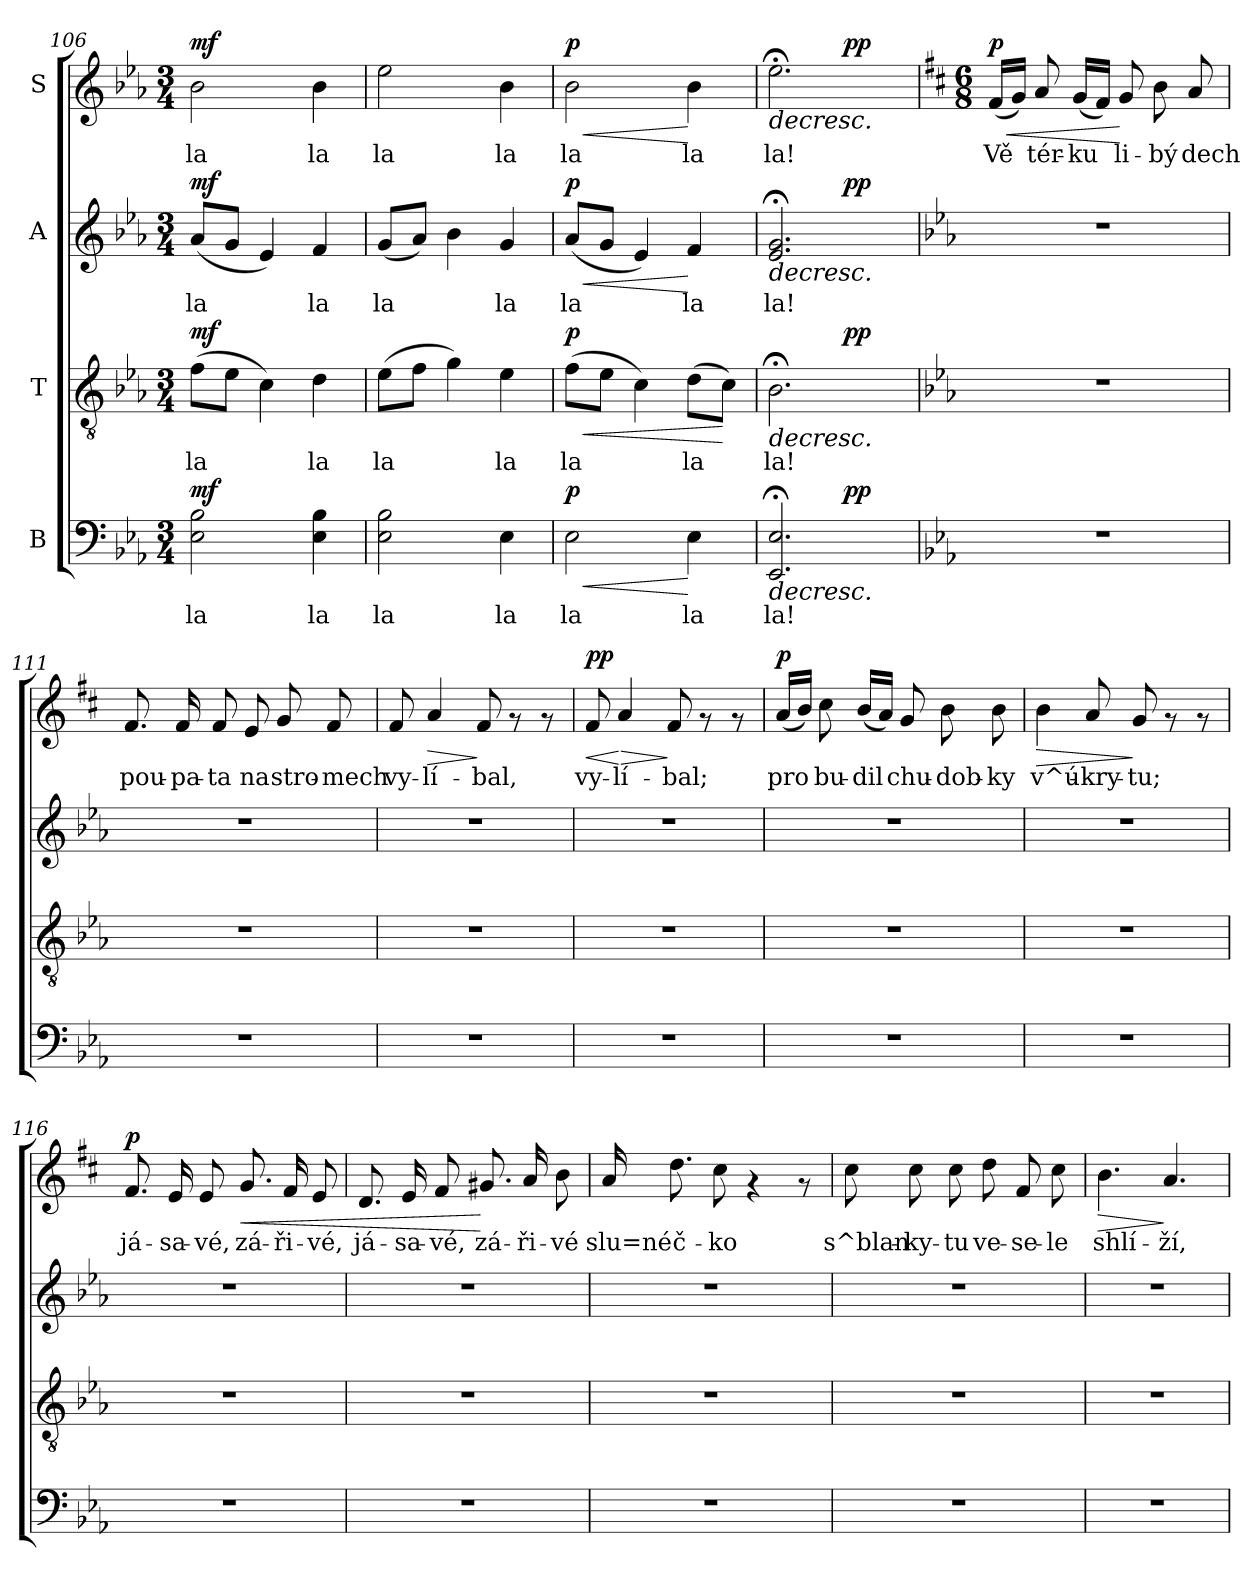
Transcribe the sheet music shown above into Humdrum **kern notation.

**kern	**text	**dynam	**kern	**text	**dynam	**kern	**text	**dynam	**kern	**text	**dynam
*part4	*part4	*part4	*part3	*part3	*part3	*part2	*part2	*part2	*part1	*part1	*part1
*staff4	*staff4	*staff4	*staff3	*staff3	*staff3	*staff2	*staff2	*staff2	*staff1	*staff1	*staff1
*I"B	*	*	*I"T	*	*	*I"A	*	*	*I"S	*	*
*clefF4	*	*	*clefGv2	*	*	*clefG2	*	*	*clefG2	*	*
*k[b-e-a-]	*	*	*k[b-e-a-]	*	*	*k[b-e-a-]	*	*	*k[b-e-a-]	*	*
*E-:	*	*	*E-:	*	*	*E-:	*	*	*E-:	*	*
*M3/4	*	*	*M3/4	*	*	*M3/4	*	*	*M3/4	*	*
=106	=106	=106	=106	=106	=106	=106	=106	=106	=106	=106	=106
!	!LO:LY:b:rj	!LO:DY:a	!	!LO:LY:b:rj	!LO:DY:a	!	!LO:LY:b:rj	!LO:DY:a	!	!LO:LY:b:rj	!LO:DY:a
2B-\ 2E-\	la	mf	(>8f\L	la	mf	(<8a-/L	la	mf	2b-\	la	mf
!	!	!	!	!LO:LY:b:rj	!	!	!LO:LY:b:rj	!	!	!	!
.	.	.	8e-\J	.	.	8g/J	.	.	.	.	.
!	!	!	!	!LO:LY:b:rj	!	!	!LO:LY:b:rj	!	!	!	!
.	.	.	4c\)	.	.	4e-/)	.	.	.	.	.
!	!LO:LY:b:rj	!	!	!LO:LY:b:rj	!	!	!LO:LY:b:rj	!	!	!LO:LY:b:rj	!
4B-\ 4E-\	la	.	4d\	la	.	4f/	la	.	4b-\	la	.
=107	=107	=107	=107	=107	=107	=107	=107	=107	=107	=107	=107
!	!LO:LY:b:rj	!	!	!LO:LY:b:rj	!	!	!LO:LY:b:rj	!	!	!LO:LY:b:rj	!
2B-\ 2E-\	la	.	(>8e-\L	la	.	(>8g/L	la	.	2ee-\	la	.
!	!	!	!	!LO:LY:b:rj	!	!	!LO:LY:b:rj	!	!	!	!
.	.	.	8f\J	.	.	8a-/J)	.	.	.	.	.
!	!	!	!	!LO:LY:b:rj	!	!	!LO:LY:b:rj	!	!	!	!
.	.	.	4g\)	.	.	4b-\	.	.	.	.	.
!	!LO:LY:b:rj	!	!	!LO:LY:b:rj	!	!	!LO:LY:b:rj	!	!	!LO:LY:b:rj	!
4E-\	la	.	4e-\	la	.	4g/	la	.	4b-\	la	.
=108	=108	=108	=108	=108	=108	=108	=108	=108	=108	=108	=108
!	!LO:LY:b:rj	!LO:HP:b	!	!LO:LY:b:rj	!LO:HP:b	!	!LO:LY:b:rj	!LO:HP:b	!	!LO:LY:b:rj	!LO:HP:b
!	!	!LO:DY:n=1:a	!	!	!LO:DY:n=1:a	!	!	!LO:DY:n=1:a	!	!	!LO:DY:n=1:a
2E-\	la	< p	(>8f\L	la	< p	(<8a-/L	la	< p	2b-\	la	< p
!	!	!	!	!LO:LY:b:rj	!	!	!LO:LY:b:rj	!	!	!	!
.	.	.	8e-\J	.	.	8g/J	.	.	.	.	.
!	!	!	!	!LO:LY:b:rj	!	!	!LO:LY:b:rj	!	!	!	!
.	.	.	4c\)	.	.	4e-/)	.	.	.	.	.
!	!LO:LY:b:rj	!	!	!LO:LY:b:rj	!	!	!LO:LY:b:rj	!	!	!LO:LY:b:rj	!
4E-\	la	[	(>8d\L	la	.	4f/	la	[	4b-\	la	[
!	!	!	!	!LO:LY:b:rj	!	!	!	!	!	!	!
.	.	.	8c\J)	.	[	.	.	.	.	.	.
=109	=109	=109	=109	=109	=109	=109	=109	=109	=109	=109	=109
!	!LO:LY:b:rj	!LO:HP:b	!	!LO:LY:b:rj	!LO:HP:b	!	!LO:LY:b:rj	!LO:HP:b	!	!LO:LY:b:rj	!LO:HP:b
*^	*	*	*^	*	*	*^	*	*	*^	*	*
2.E-/;< 2.EE-/;<	4..ryy	la!	>	2.B-;<\	4..ryy	la!	>	2.g/;< 2.e-/;<	4..ryy	la!	>	2.ee-;<\	4..ryy	la!	>
!	!	!	!LO:DY:a	!	!	!	!LO:DY:a	!	!	!	!LO:DY:a	!	!	!	!LO:DY:a
.	4ryy	.	pp	.	4ryy	.	pp	.	4ryy	.	pp	.	4ryy	.	pp
.	16ryy	.	.	.	16ryy	.	.	.	16ryy	.	.	.	16ryy	.	.
.	.	.	]	.	.	.	]	.	.	.	]	.	.	.	]
*v	*v	*	*	*	*	*	*	*v	*v	*	*	*v	*v	*	*
*	*	*	*v	*v	*	*	*	*	*	*	*	*
=110!	=110!	=110!	=110!	=110!	=110!	=110!	=110!	=110!	=110!	=110!	=110!
*	*	*	*	*	*	*	*	*	*k[f#c#]	*	*
*	*	*	*	*	*	*	*	*	*D:	*	*
*	*	*	*	*	*	*	*	*	*M6/8	*	*
*^	*	*	*^	*	*	*^	*	*	*^	*	*
!	!	!	!	!	!	!	!	!	!	!	!	!LO:TX:a:t=Moderato	!	!	!
!	!	!	!	!	!	!	!	!	!	!	!	!	!	!LO:LY:b:rj	!LO:HP:b
!	!	!	!	!	!	!	!	!	!	!	!	!	!	!	!LO:DY:n=1:a
*v	*v	*	*	*	*	*	*	*v	*v	*	*	*v	*v	*	*
*	*	*	*v	*v	*	*	*	*	*	*	*	*
2.r	.	.	2.r	.	.	2.r	.	.	(<16f#/L	Vě-	< p
!	!	!	!	!	!	!	!	!	!	!LO:LY:b:rj	!
.	.	.	.	.	.	.	.	.	16g/J)	--	.
!	!	!	!	!	!	!	!	!	!	!LO:LY:b:rj	!
.	.	.	.	.	.	.	.	.	8a/	-tér-	.
!	!	!	!	!	!	!	!	!	!	!LO:LY:b:rj	!
.	.	.	.	.	.	.	.	.	(<16g/L	-ku	.
!	!	!	!	!	!	!	!	!	!	!LO:LY:b:rj	!
.	.	.	.	.	.	.	.	.	16f#/J)	.	.
!	!	!	!	!	!	!	!	!	!	!LO:LY:b:rj	!
.	.	.	.	.	.	.	.	.	8g/	li-	[
!	!	!	!	!	!	!	!	!	!	!LO:LY:b:rj	!
.	.	.	.	.	.	.	.	.	8b\	-bý	.
!	!	!	!	!	!	!	!	!	!	!LO:LY:b:rj	!
.	.	.	.	.	.	.	.	.	8a/	dech	.
=111	=111	=111	=111	=111	=111	=111	=111	=111	=111	=111	=111
!	!	!	!	!	!	!	!	!	!	!LO:LY:b:rj	!
2.r	.	.	2.r	.	.	2.r	.	.	8.f#/	pou-	.
!	!	!	!	!	!	!	!	!	!	!LO:LY:b:rj	!
.	.	.	.	.	.	.	.	.	16f#/	-pa-	.
!	!	!	!	!	!	!	!	!	!	!LO:LY:b:rj	!
.	.	.	.	.	.	.	.	.	8f#/	-ta	.
!	!	!	!	!	!	!	!	!	!	!LO:LY:b:rj	!
.	.	.	.	.	.	.	.	.	8e/	na	.
!	!	!	!	!	!	!	!	!	!	!LO:LY:b:rj	!
.	.	.	.	.	.	.	.	.	8g/	stro-	.
!	!	!	!	!	!	!	!	!	!	!LO:LY:b:rj	!
.	.	.	.	.	.	.	.	.	8f#/	-mech	.
=112	=112	=112	=112	=112	=112	=112	=112	=112	=112	=112	=112
!	!	!	!	!	!	!	!	!	!	!LO:LY:b:rj	!
2.r	.	.	2.r	.	.	2.r	.	.	8f#/	vy-	.
!	!	!	!	!	!	!	!	!	!	!LO:LY:b:rj	!LO:HP:b
.	.	.	.	.	.	.	.	.	4a/	-lí-	>
!	!	!	!	!	!	!	!	!	!	!LO:LY:b:rj	!
.	.	.	.	.	.	.	.	.	8f#/	-bal,	]
.	.	.	.	.	.	.	.	.	8rf	.	.
.	.	.	.	.	.	.	.	.	8rf	.	.
=113	=113	=113	=113	=113	=113	=113	=113	=113	=113	=113	=113
!	!	!	!	!	!	!	!	!	!	!LO:LY:b:rj	!LO:HP:b
!	!	!	!	!	!	!	!	!	!	!	!LO:DY:n=1:a
2.r	.	.	2.r	.	.	2.r	.	.	8f#/	vy-	< pp
!	!	!	!	!	!	!	!	!	!	!LO:LY:b:rj	!LO:HP:n=1:b
.	.	.	.	.	.	.	.	.	4a/	-lí-	[ >
!	!	!	!	!	!	!	!	!	!	!LO:LY:b:rj	!
.	.	.	.	.	.	.	.	.	8f#/	-bal;	]
.	.	.	.	.	.	.	.	.	8rf	.	.
.	.	.	.	.	.	.	.	.	8rf	.	.
!!LO:LB:g=z
=114	=114	=114	=114	=114	=114	=114	=114	=114	=114	=114	=114
!	!	!	!	!	!	!	!	!	!	!LO:LY:b:rj	!LO:DY:a
2.r	.	.	2.r	.	.	2.r	.	.	(<16a/L	pro-	p
!	!	!	!	!	!	!	!	!	!	!LO:LY:b:rj	!
.	.	.	.	.	.	.	.	.	16b/J)	--	.
!	!	!	!	!	!	!	!	!	!	!LO:LY:b:rj	!
.	.	.	.	.	.	.	.	.	8cc#\	-bu-	.
!	!	!	!	!	!	!	!	!	!	!LO:LY:b:rj	!
.	.	.	.	.	.	.	.	.	(<16b/L	-dil	.
!	!	!	!	!	!	!	!	!	!	!LO:LY:b:rj	!
.	.	.	.	.	.	.	.	.	16a/J)	.	.
!	!	!	!	!	!	!	!	!	!	!LO:LY:b:rj	!
.	.	.	.	.	.	.	.	.	8g/	chu-	.
!	!	!	!	!	!	!	!	!	!	!LO:LY:b:rj	!
.	.	.	.	.	.	.	.	.	8b\	-dob-	.
!	!	!	!	!	!	!	!	!	!	!LO:LY:b:rj	!
.	.	.	.	.	.	.	.	.	8b\	-ky	.
=115	=115	=115	=115	=115	=115	=115	=115	=115	=115	=115	=115
!	!	!	!	!	!	!	!	!	!	!LO:LY:b:rj	!LO:HP:b
2.r	.	.	2.r	.	.	2.r	.	.	4b\	v^ú-	>
!	!	!	!	!	!	!	!	!	!	!LO:LY:b:rj	!
.	.	.	.	.	.	.	.	.	8a/	-kry-	.
!	!	!	!	!	!	!	!	!	!	!LO:LY:b:rj	!
.	.	.	.	.	.	.	.	.	8g/	-tu;	]
.	.	.	.	.	.	.	.	.	8rf	.	.
.	.	.	.	.	.	.	.	.	8rf	.	.
=116	=116	=116	=116	=116	=116	=116	=116	=116	=116	=116	=116
!	!	!	!	!	!	!	!	!	!	!LO:LY:b:rj	!LO:DY:a
2.r	.	.	2.r	.	.	2.r	.	.	8.f#/	já-	p
!	!	!	!	!	!	!	!	!	!	!LO:LY:b:rj	!
.	.	.	.	.	.	.	.	.	16e/	-sa-	.
!	!	!	!	!	!	!	!	!	!	!LO:LY:b:rj	!
.	.	.	.	.	.	.	.	.	8e/	-vé,	.
!	!	!	!	!	!	!	!	!	!	!LO:LY:b:rj	!LO:HP:b
.	.	.	.	.	.	.	.	.	8.g/	zá-	<
!	!	!	!	!	!	!	!	!	!	!LO:LY:b:rj	!
.	.	.	.	.	.	.	.	.	16f#/	-ři-	.
!	!	!	!	!	!	!	!	!	!	!LO:LY:b:rj	!
.	.	.	.	.	.	.	.	.	8e/	-vé,	.
=117	=117	=117	=117	=117	=117	=117	=117	=117	=117	=117	=117
!	!	!	!	!	!	!	!	!	!	!LO:LY:b:rj	!
2.r	.	.	2.r	.	.	2.r	.	.	8.d/	já-	.
!	!	!	!	!	!	!	!	!	!	!LO:LY:b:rj	!
.	.	.	.	.	.	.	.	.	16e/	-sa-	.
!	!	!	!	!	!	!	!	!	!	!LO:LY:b:rj	!
.	.	.	.	.	.	.	.	.	8f#/	-vé,	.
!	!	!	!	!	!	!	!	!	!	!LO:LY:b:rj	!
.	.	.	.	.	.	.	.	.	8.g#X/	zá-	[
!	!	!	!	!	!	!	!	!	!	!LO:LY:b:rj	!
.	.	.	.	.	.	.	.	.	16a/	-ři-	.
!	!	!	!	!	!	!	!	!	!	!LO:LY:b:rj	!
.	.	.	.	.	.	.	.	.	8b\	-vé	.
!!LO:LB:g=z
=118	=118	=118	=118	=118	=118	=118	=118	=118	=118	=118	=118
!	!	!	!	!	!	!	!	!	!	!LO:LY:b:rj	!
2.r	.	.	2.r	.	.	2.r	.	.	16a/	slu=né	.
!	!	!	!	!	!	!	!	!	!	!LO:LY:b:rj	!
.	.	.	.	.	.	.	.	.	8.dd\	č-	.
!	!	!	!	!	!	!	!	!	!	!LO:LY:b:rj	!
.	.	.	.	.	.	.	.	.	8cc#\	-ko	.
.	.	.	.	.	.	.	.	.	4rf	.	.
.	.	.	.	.	.	.	.	.	8rf	.	.
=119	=119	=119	=119	=119	=119	=119	=119	=119	=119	=119	=119
!	!	!	!	!	!	!	!	!	!	!LO:LY:b:rj	!
2.r	.	.	2.r	.	.	2.r	.	.	8cc#\	s^blan-	.
!	!	!	!	!	!	!	!	!	!	!LO:LY:b:rj	!
.	.	.	.	.	.	.	.	.	8cc#\	-ky-	.
!	!	!	!	!	!	!	!	!	!	!LO:LY:b:rj	!
.	.	.	.	.	.	.	.	.	8cc#\	-tu	.
!	!	!	!	!	!	!	!	!	!	!LO:LY:b:rj	!
.	.	.	.	.	.	.	.	.	8dd\	ve-	.
!	!	!	!	!	!	!	!	!	!	!LO:LY:b:rj	!
.	.	.	.	.	.	.	.	.	8f#/	-se-	.
!	!	!	!	!	!	!	!	!	!	!LO:LY:b:rj	!
.	.	.	.	.	.	.	.	.	8cc#\	-le	.
=120	=120	=120	=120	=120	=120	=120	=120	=120	=120	=120	=120
!	!	!	!	!	!	!	!	!	!	!LO:LY:b:rj	!LO:HP:b
2.r	.	.	2.r	.	.	2.r	.	.	4.b\	shlí-	>
!	!	!	!	!	!	!	!	!	!	!LO:LY:b:rj	!
.	.	.	.	.	.	.	.	.	4.a/	-ží,	]
=	=	=	=	=	=	=	=	=	=	=	=
*-	*-	*-	*-	*-	*-	*-	*-	*-	*-	*-	*-
